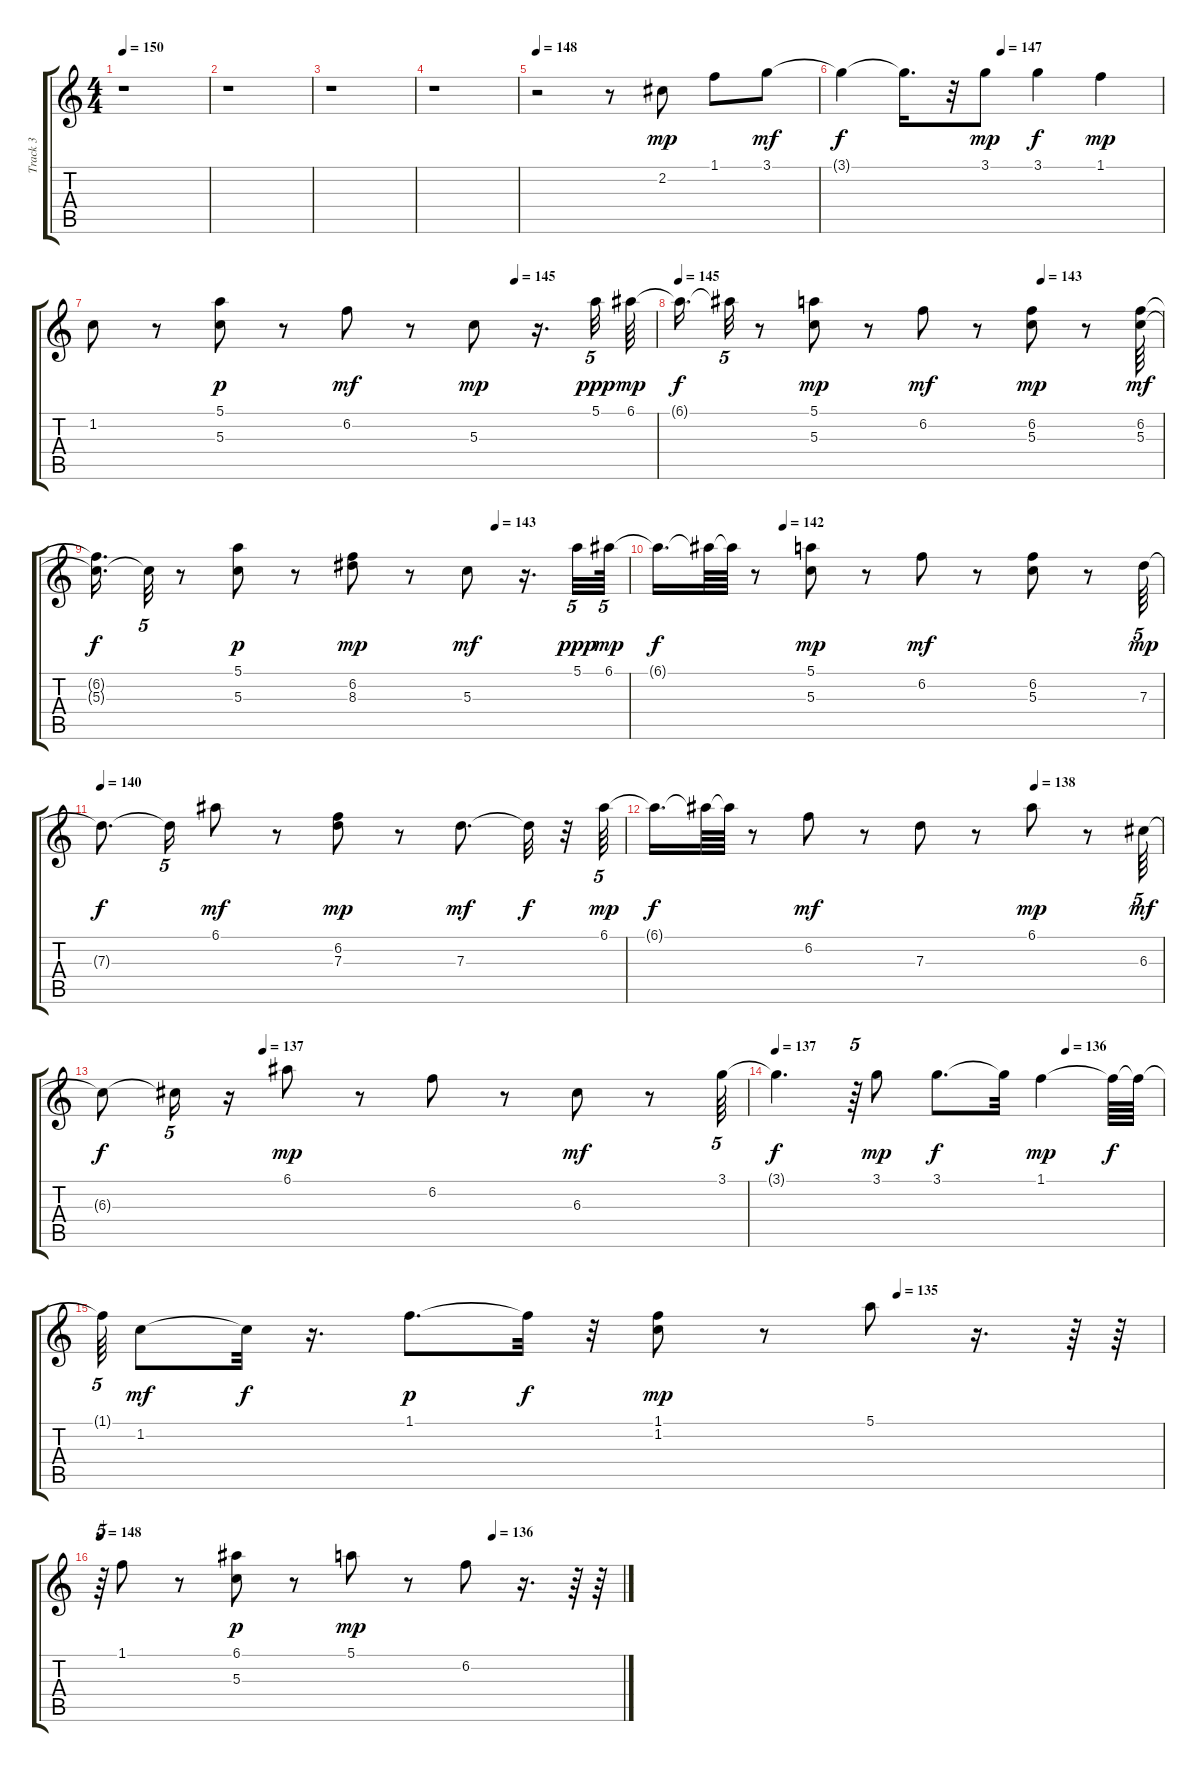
\track ("Track 3" "Track 3") {instrument overdrivenguitar}
\staff {score tabs}
\tuning (E4 B3 G3 D3 A2 E2) {hide}
\ts (4 4)
\tempo 150
\clef g2
\ks c
r.1{dy f} |
r.1 |
r.1 |
r.1 |
\tempo 148
r.2 r.8 2.2.8{dy mp balance 14} 1.1.8 3.1.8{dy mf} |
\tempo (147 0.5)
3.1{t}.4{dy f} 3.1{t}.16{d} r.32 3.1.8{dy mp} 3.1.4{dy f} 1.1.4{dy mp} |
\tempo (145 0.75)
1.2.8 r.8 (5.1 5.3).8{dy p} r.8 6.2.8{dy mf} r.8 5.3.8{dy mp} r.16{d} 5.1.32{tu (5 4) dy ppp} 6.1.64{dy mp} |
\tempo 145
\tempo (143 0.75)
6.1{t}.16{d dy f} 6.1{t}.32{tu (5 4)} r.8 (5.1 5.3).8{dy mp} r.8 6.2.8{dy mf} r.8 (6.2 5.3).8{dy mp} r.8 (6.2 5.3).64{dy mf} |
\tempo (143 0.75)
(6.2{t} 5.3{t}).16{d dy f} 5.3{t}.32{tu (5 4)} r.8 (5.1 5.3).8{dy p} r.8 (6.2 8.3).8{dy mp} r.8 5.3.8{dy mf} r.16{d} 5.1.32{tu (5 4) dy ppp} 6.1.64{tu (5 4) dy mp} |
\tempo (142 0.25)
6.1{t}.16{d dy f} 6.1{t}.64 6.1{t}.64 r.8 (5.1 5.3).8{dy mp} r.8 6.2.8{dy mf} r.8 (6.2 5.3).8 r.8 7.3.64{tu (5 4) dy mp} |
\tempo 140
7.3{t}.8{d dy f} 7.3{t}.16{tu (5 4)} 6.1.8{dy mf} r.8 (6.2 7.3).8{dy mp} r.8 7.3.8{d dy mf} 7.3{t}.32{dy f} r.32 6.1.64{tu (5 4) dy mp} |
\tempo (138 0.75)
6.1{t}.16{d dy f} 6.1{t}.64 6.1{t}.64 r.8 6.2.8{dy mf} r.8 7.3.8 r.8 6.1.8{dy mp} r.8 6.3.64{tu (5 4) dy mf} |
\tempo (137 0.25)
6.3{t}.8{dy f} 6.3{t}.16{tu (5 4)} r.16 6.1.8{dy mp} r.8 6.2.8 r.8 6.3.8{dy mf} r.8 3.1.64{tu (5 4)} |
\tempo 137
\tempo (136 0.75)
3.1{t}.4{d dy f} r.64{tu (5 4)} 3.1.8{dy mp} 3.1.8{d dy f} 3.1{t}.32 1.1.4{dy mp} 1.1{t}.64{dy f} 1.1{t}.64 |
\tempo (135 0.75)
1.1{t}.64{tu (5 4)} 1.2.8{dy mf} 1.2{t}.32{dy f} r.16{d} 1.1.8{d dy p} 1.1{t}.32{dy f} r.32 (1.1 1.2).8{dy mp} r.8 5.1.8 r.16{d} r.64 r.64 |
\tempo 148
\tempo (136 0.75)
r.64{tu (5 4)} 1.1.8 r.8 (6.1 5.3).8{dy p} r.8 5.1.8{dy mp} r.8 6.2.8 r.16{d} r.64 r.64
